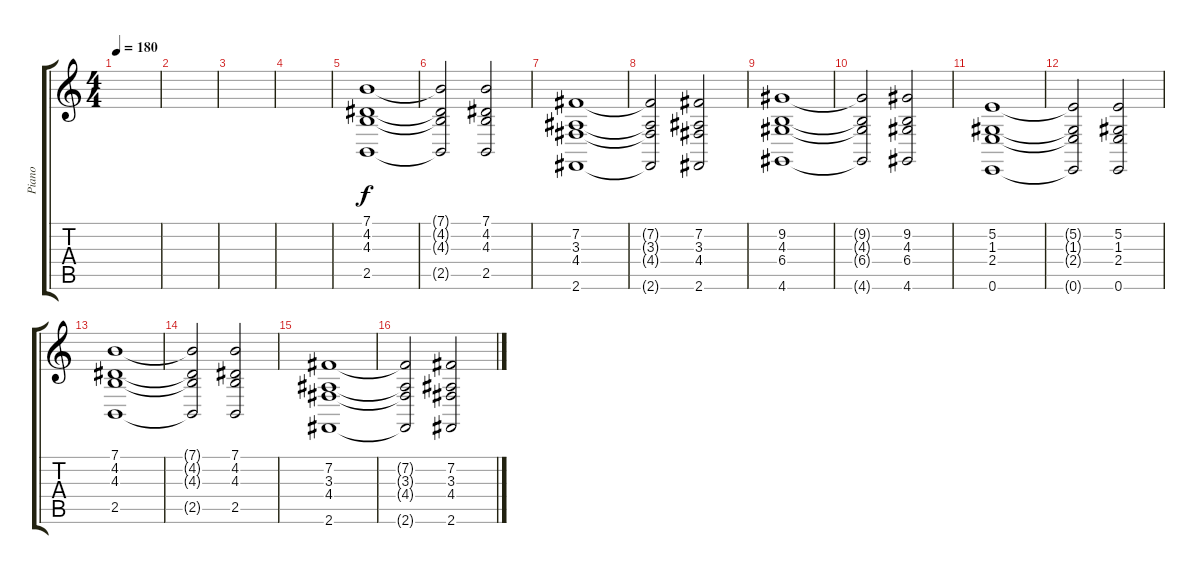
\track ("Piano" "Piano") {instrument electricgrandpiano}
\staff {score tabs}
\tuning (E4 B3 G3 D3 A2 E2) {hide}
\ts (4 4)
\tempo 180
\clef g2
\ks c
|
|
|
|
(7.1 4.2 4.3 2.5).1 |
(7.1{t} 4.2{t} 4.3{t} 2.5{t}).2 (7.1 4.2 4.3 2.5).2 |
(7.2 3.3 4.4 2.6).1 |
(7.2{t} 3.3{t} 4.4{t} 2.6{t}).2 (7.2 3.3 4.4 2.6).2 |
(9.2 4.3 6.4 4.6).1 |
(9.2{t} 4.3{t} 6.4{t} 4.6{t}).2 (9.2 4.3 6.4 4.6).2 |
(5.2 1.3 2.4 0.6).1 |
(5.2{t} 1.3{t} 2.4{t} 0.6{t}).2 (5.2 1.3 2.4 0.6).2 |
(7.1 4.2 4.3 2.5).1 |
(7.1{t} 4.2{t} 4.3{t} 2.5{t}).2 (7.1 4.2 4.3 2.5).2 |
(7.2 3.3 4.4 2.6).1 |
(7.2{t} 3.3{t} 4.4{t} 2.6{t}).2 (7.2 3.3 4.4 2.6).2
